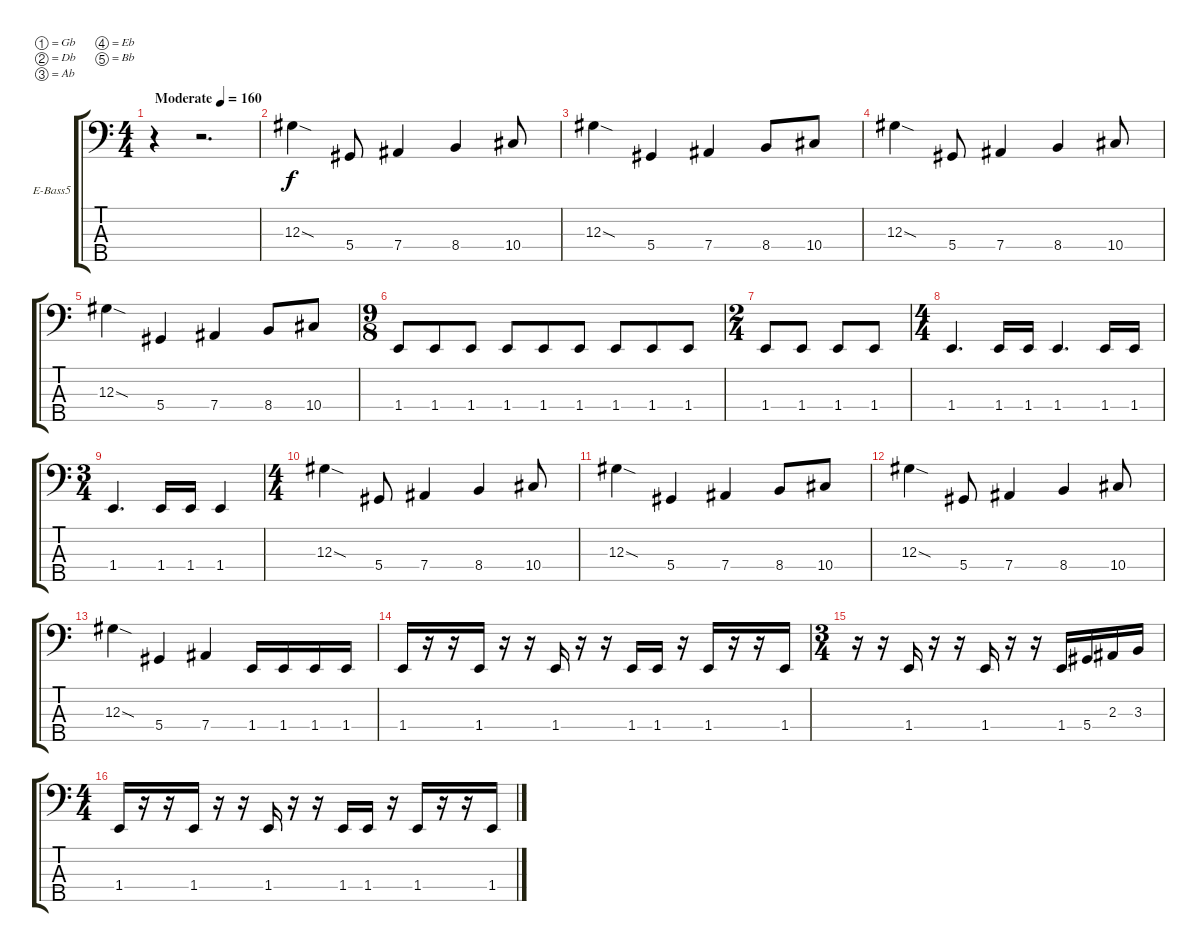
\bracketExtendMode groupsimilarinstruments
\firstSystemTrackNameOrientation horizontal
\otherSystemsTrackNameOrientation horizontal
\track ("Arif Mirabdolbaghie" "E-Bass5") {solo instrument electricbassfinger}
\staff {score tabs}
\tuning (Gb2 Db2 Ab1 Eb1 Bb0)
\ts (4 4)
\beaming (8 2 2 2 2)
\tempo (160 "Moderate")
\clef f4
\ks c
r.4{dy f instrument electricbassfinger} r.2{d} |
12.3{sod}.4 5.4.8 7.4.4 8.4.4 10.4.8 |
12.3{sod}.4 5.4.4 7.4.4 8.4.8 10.4.8 |
12.3{sod}.4 5.4.8 7.4.4 8.4.4 10.4.8 |
12.3{sod}.4 5.4.4 7.4.4 8.4.8 10.4.8 |
\ts (9 8)
\beaming (8 3 3 3)
1.4.8 1.4.8 1.4.8 1.4.8 1.4.8 1.4.8 1.4.8 1.4.8 1.4.8 |
\ts (2 4)
\beaming (8 2 2)
1.4.8 1.4.8 1.4.8 1.4.8 |
\ts (4 4)
\beaming (8 2 2 2 2)
1.4.4{d} 1.4.16 1.4.16 1.4.4{d} 1.4.16 1.4.16 |
\ts (3 4)
\beaming (8 2 2 2)
1.4.4{d} 1.4.16 1.4.16 1.4.4 |
\ts (4 4)
\beaming (8 2 2 2 2)
12.3{sod}.4 5.4.8 7.4.4 8.4.4 10.4.8 |
12.3{sod}.4 5.4.4 7.4.4 8.4.8 10.4.8 |
12.3{sod}.4 5.4.8 7.4.4 8.4.4 10.4.8 |
12.3{sod}.4 5.4.4 7.4.4 1.4.16 1.4.16 1.4.16 1.4.16 |
1.4.16 r.16 r.16 1.4.16 r.16 r.16 1.4.16 r.16 r.16 1.4.16 1.4.16 r.16 1.4.16 r.16 r.16 1.4.16 |
\ts (3 4)
\beaming (8 2 2 2)
r.16 r.16 1.4.16 r.16 r.16 1.4.16 r.16 r.16 1.4.16 5.4.16 2.3.16 3.3.16 |
\ts (4 4)
\beaming (8 2 2 2 2)
1.4.16 r.16 r.16 1.4.16 r.16 r.16 1.4.16 r.16 r.16 1.4.16 1.4.16 r.16 1.4.16 r.16 r.16 1.4.16
